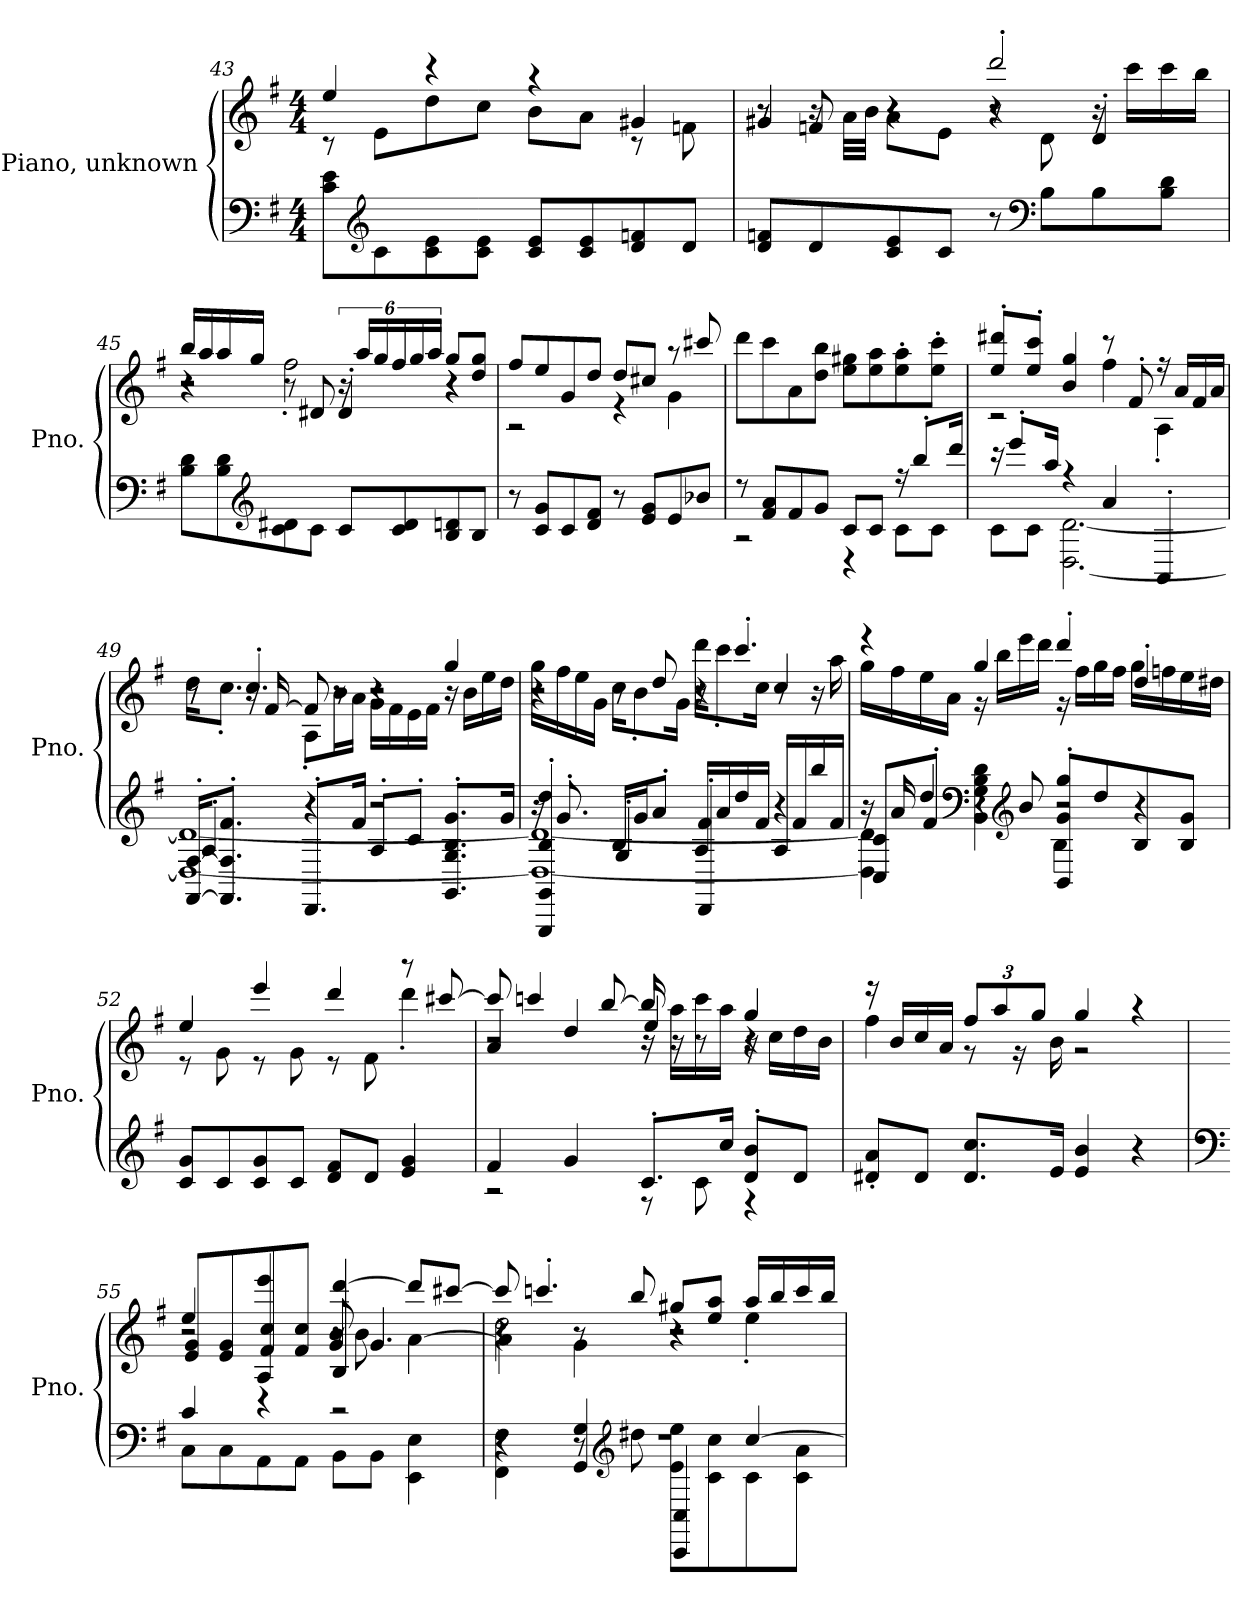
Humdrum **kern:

**kern	**kern
*part1	*part1
*staff2	*staff1
*I"Piano, unknown	*
*I'Pno.	*
!!LO:LB:g=z
*clefF4	*clefG2
*k[f#]	*k[f#]
*M4/4	*M4/4
=43	=43
*	*^
8c\ 8e\L	4ee/	8r
*clefG2	*	*
8c\	.	8e\L
8c\ 8e\	4r	8dd\
8c\ 8e\J	.	8cc\J
8c/ 8e/L	4r	8b\L
8c/ 8e/	.	8a\J
8d/ 8fn/	4g#X/	8r
8d/J	.	8fn\
=44	=44	=44
*	*	*^
8d/ 8fn/L	4g#X/	8r	8r
8d/	.	16r	8fn/
.	.	32a\LLL	.
.	.	32b\JJJ	.
8c/ 8e/	4r	8a\L	4r
8c/J	.	8e\J	.
8r	2ddd'/	8r	4r
*clefF4	*	*	*
8B\L	.	8d\	.
8B\	.	16r	4d'/
.	.	16ccc\LL	.
8B\ 8d\J	.	16ccc\	.
.	.	16bb\JJ	.
!!LO:LB:g=z	!!	!!
=45	=45	=45	=45
8B\ 8d\L	16bb/LL	4r	2r
.	16aa/	.	.
8B\ 8d\	16aa/	.	.
.	16gg/JJ	.	.
*clefG2	*	*	*
8c\ 8d#X\	8r	2ff#'\	.
8c\J	8d#X/	.	.
8c/L	24r	.	4d#'/
.	24aa/LL	.	.
.	24gg/	.	.
*	*Xbrackettup	*	*
8c/ 8d#/	24ff#/	.	.
.	24gg/	.	.
.	24aa/JJ	.	.
8B/ 8dn/	8gg/L	4r	4r
8B/J	8dd/ 8gg/J	.	.
*	*	*v	*v
=46	=46	=46
8r	8ff#/L	2r
8c/ 8g/L	8ee/	.
8c/	8g/	.
8d/ 8f#/J	8dd/J	.
8r	8dd/L	4r
8e/ 8g/L	8cc#X/J	.
8e/	8r	4g\
8b-X/J	8ccc#X/	.
*	*v	*v
=47	=47
*^	*
8r	2r	8ddd\L
8f#/ 8a/L	.	8ccc\
8f#/	.	8a\
8g/J	.	8dd\ 8bb\J
8c/L	4r	8ee\ 8gg#X\L
8c/J	.	8ee\ 8aa\
16r	8c\L	8ee\' 8aa\'
8bb'/L	.	.
.	8c\J	8ee\' 8ccc\'J
16ddd/Jk	.	.
!!LO:LB:g=z
=48	=48	=48
*	*	*^
16r	8c\L	8ee/' 8ddd#X/'L	2r
8eee'/L	.	.	.
.	8c\J	8ee/' 8ccc/'J	.
16aa/Jk	.	.	.
4r	[2.D\ [2.d\	4b/ 4gg/	.
4a/	.	8r	4ff#\
.	.	8f#'/	.
4AA'/	.	16r	4A'\
.	.	16a/LL	.
.	.	16f#/	.
.	.	16a/JJ	.
=49	=49	=49	=49
*	*^	*	*^
[16FF#/' [16F#/'KL	1D_ 1d_	4A'/	8r	16dd\KL	8r
8.FF#/]' 8.F#/]' 8.f#/'J	.	.	.	8.cc'\J	.
.	.	.	4.cc'/	.	16r
.	.	.	.	.	[16f#/
8.DD'/L	.	4r	.	8A'\L	8f#/]
.	.	.	.	16b\L	8r
16f#/Jk	.	.	.	16a\JJ	.
8A'/L	.	2r	4r	16g\LL	2r
.	.	.	.	16f#\	.
8c'/J	.	.	.	16e\	.
.	.	.	.	16f#\JJ	.
8.GG/' 8.G/' 8.B/' 8.g/'L	.	.	4gg/	16r	.
.	.	.	.	16b\LL	.
.	.	.	.	16ee\	.
16g/Jk	.	.	.	16dd\JJ	.
!!LO:LB:g=z	!!	!!
=50	=50	=50	=50	=50	=50
16r	1D_ 1d_	4GGG/' 4GG/' 4B/' 4dd/'	4r	16gg\LL	2r
8.g'/	.	.	.	16ff#\	.
.	.	.	.	16ee\	.
.	.	.	.	16g\JJ	.
16B/LL	.	4G'/	8r	16cc\KL	.
16g/J	.	.	.	8b'\	.
8a'/J	.	.	8dd/	.	.
.	.	.	.	16g\Jk	.
16A/LL	.	4DD/' 4f#/'	8r	16ddd\KL	4r
16a/	.	.	.	8ccc'\	.
16dd/	.	.	4.ccc'/	.	.
16f#/JJ	.	.	.	16cc\Jk	.
16A/LL	.	4r	.	8r	4cc/
16f#/	.	.	.	.	.
16bb/	.	.	.	16r	.
16f#/JJ	.	.	.	16aa\	.
*	*	*	*	*v	*v
=51	=51	=51	=51	=51
16r	4D\] 4d\]	8C/ 8c/L	4r	16gg\LL
16a/	.	.	.	16ff#\
4dd/	.	8f#'/J	.	16ee\
.	.	.	.	16a\JJ
*clefF4	*	*	*	*
.	4BB\ 4G\ 4B\ 4d\	4r	4gg/	16r
.	.	.	.	16bb\LL
*clefG2	*	*	*	*
8b/	.	.	.	16eee\
.	.	.	.	16ddd\JJ
8BB/' 8g/' 8gg/'L	4B\	2r	4ddd'/	16r
.	.	.	.	16ff#\LL
8dd/	.	.	.	16gg\
.	.	.	.	16ff#\JJ
8B/	4r	.	4dd'/	16gg\LL
.	.	.	.	16ffn\
8B/ 8g/J	.	.	.	16ee\
.	.	.	.	16dd#X\JJ
*v	*v	*v	*	*
!!LO:PB:g=z	!!
=52	=52	=52
8c/ 8g/L	4ee/	8r
8c/	.	8g\
8c/ 8g/	4eee/	8r
8c/J	.	8g\
8d/ 8f#/L	4ddd/	8r
8d/J	.	8f#\
4e/ 4g/	8r	4ddd'\
.	[8ccc#X/	.
=53	=53	=53
*^	*	*^
4f#/	2r	8ccc#/]	2r	4a/
.	.	4cccn/	.	.
4g/	.	.	.	4dd/
.	.	[8bb/	.	.
8.c'/L	8r	16bb/]	16r	4ee/
.	.	16r	16aa\LL	.
.	8c\	8r	16ccc\	.
16cc/Jk	.	.	16aa\JJ	.
8d/' 8b/'L	4r	4r	16r	4gg/
.	.	.	16cc\LL	.
8d/J	.	.	16dd\	.
.	.	.	16b\JJ	.
*v	*v	*	*	*
*	*	*v	*v
=54	=54	=54
8d#X/' 8a/'L	16r	4ff#\
.	16b/LL	.
8d#/J	16cc/	.
.	16a/JJ	.
8.d#/ 8.cc/L	12ff#/L	8r
.	12aa/	.
.	.	16r
.	12gg/J	.
16e/Jk	.	16b\
4e/ 4b/	4gg/	2r
4r	4r	.
*	*v	*v
!!LO:LB:g=z
=55	=55
*clefF4	*
*^	*^
*	*	*	*^
4c/	8C\L	4ee/	8e/ 8g/L	2r
.	8C\	.	8e/ 8g/	.
4r	8AA\	4A/ 4eee/	8f#/ 8cc/	.
.	8AA\J	.	8f#/ 8cc/J	.
2r	8BB\L	4B/ [4ddd/	8g/ 8b/	8r
.	8BB\J	.	4.g/	8b\
.	4EE\ 4E\	8ddd/L]	.	[4a\
.	.	[8ccc#X/J	.	.
=56	=56	=56	=56	=56
*	*^	*	*	*^
1r	4FF#\ 4F#\	4r	8ccc#/]	2dd\	4r	4a\]
.	.	.	4.cccn'/	.	.	.
.	8r	4GG/ 4G/	.	.	8r	4g\
*clefG2	*	*	*	*	*	*
.	8dd#X\	.	.	.	8bb/	.
.	8e\ 8ee\L	4CC/ 4C/	2r	4r	8gg#X/L	2r
.	8c\ 8cc\	.	.	.	8ee/ 8aa/J	.
.	8c\	[4cc/	.	4ee'\	16aa/LL	.
.	.	.	.	.	16bb/	.
.	8c\ 8a\J	.	.	.	16ccc/	.
.	.	.	.	.	16bb/JJ	.
*v	*v	*v	*	*	*	*
*	*v	*v	*v	*v
=	=
*-	*-
